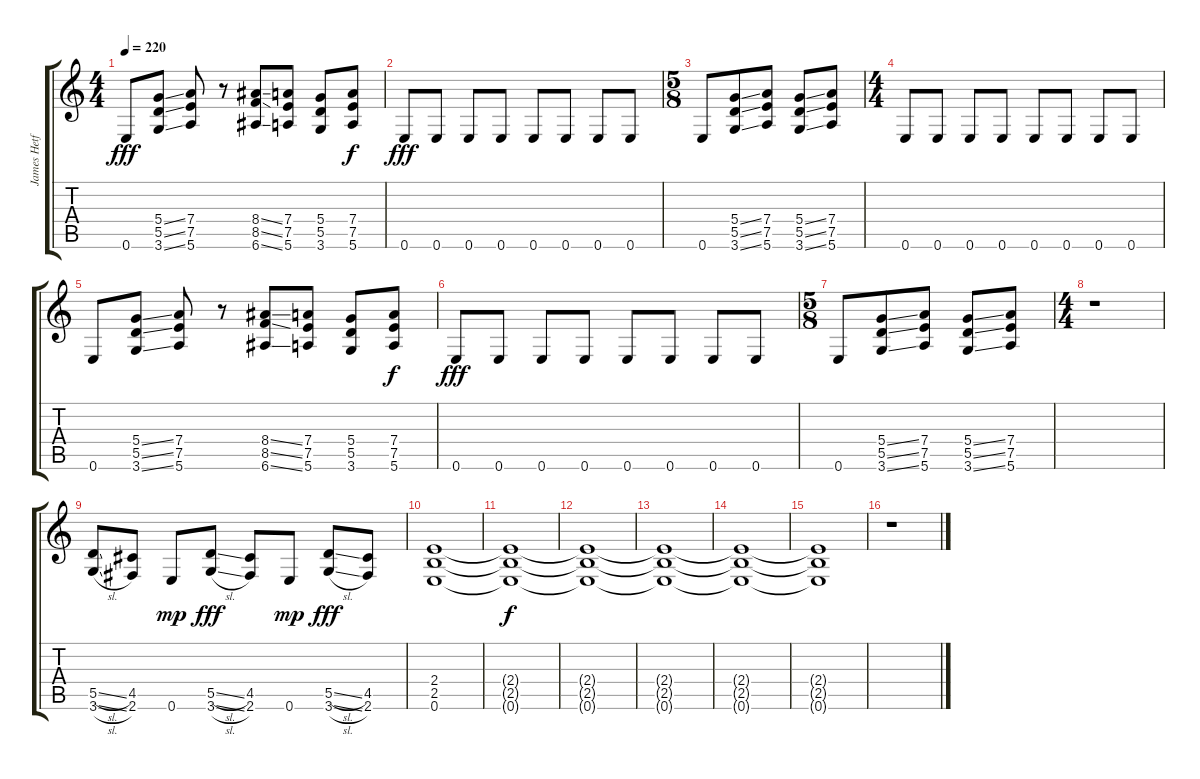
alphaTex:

\track ("James Hetfield" "James Hetf") {instrument distortionguitar}
\staff {score tabs}
\tuning (E4 B3 G3 D3 A2 E2) {hide}
\ts (4 4)
\tempo 220
\clef g2
\ks c
0.6.8{dy fff} (5.4{ss} 5.5{ss} 3.6{ss}).8 (7.4 7.5 5.6).8 r.8 (8.4{ss} 8.5{ss} 6.6{ss}).8 (7.4 7.5 5.6).8 (5.4 5.5 3.6).8 (7.4 7.5 5.6).8{dy f} |
0.6.8{dy fff} 0.6.8 0.6.8 0.6.8 0.6.8 0.6.8 0.6.8 0.6.8 |
\ts (5 8)
0.6.8 (5.4{ss} 5.5{ss} 3.6{ss}).8 (7.4 7.5 5.6).8 (5.4{ss} 5.5{ss} 3.6{ss}).8 (7.4 7.5 5.6).8 |
\ts (4 4)
0.6.8 0.6.8 0.6.8 0.6.8 0.6.8 0.6.8 0.6.8 0.6.8 |
0.6.8 (5.4{ss} 5.5{ss} 3.6{ss}).8 (7.4 7.5 5.6).8 r.8 (8.4{ss} 8.5{ss} 6.6{ss}).8 (7.4 7.5 5.6).8 (5.4 5.5 3.6).8 (7.4 7.5 5.6).8{dy f} |
0.6.8{dy fff} 0.6.8 0.6.8 0.6.8 0.6.8 0.6.8 0.6.8 0.6.8 |
\ts (5 8)
0.6.8 (5.4{ss} 5.5{ss} 3.6{ss}).8 (7.4 7.5 5.6).8 (5.4{ss} 5.5{ss} 3.6{ss}).8 (7.4 7.5 5.6).8 |
\ts (4 4)
r.1 |
(5.5{sl} 3.6{sl}).8 (4.5 2.6).8 0.6.8{dy mp} (5.5{sl} 3.6{sl}).8{dy fff} (4.5 2.6).8 0.6.8{dy mp} (5.5{sl} 3.6{sl}).8{dy fff} (4.5 2.6).8 |
(2.4 2.5 0.6).1{volume 9} |
(2.4{t} 2.5{t} 0.6{t}).1{dy f} |
(2.4{t} 2.5{t} 0.6{t}).1 |
(2.4{t} 2.5{t} 0.6{t}).1 |
(2.4{t} 2.5{t} 0.6{t}).1{volume 1} |
(2.4{t} 2.5{t} 0.6{t}).1 |
r.1
